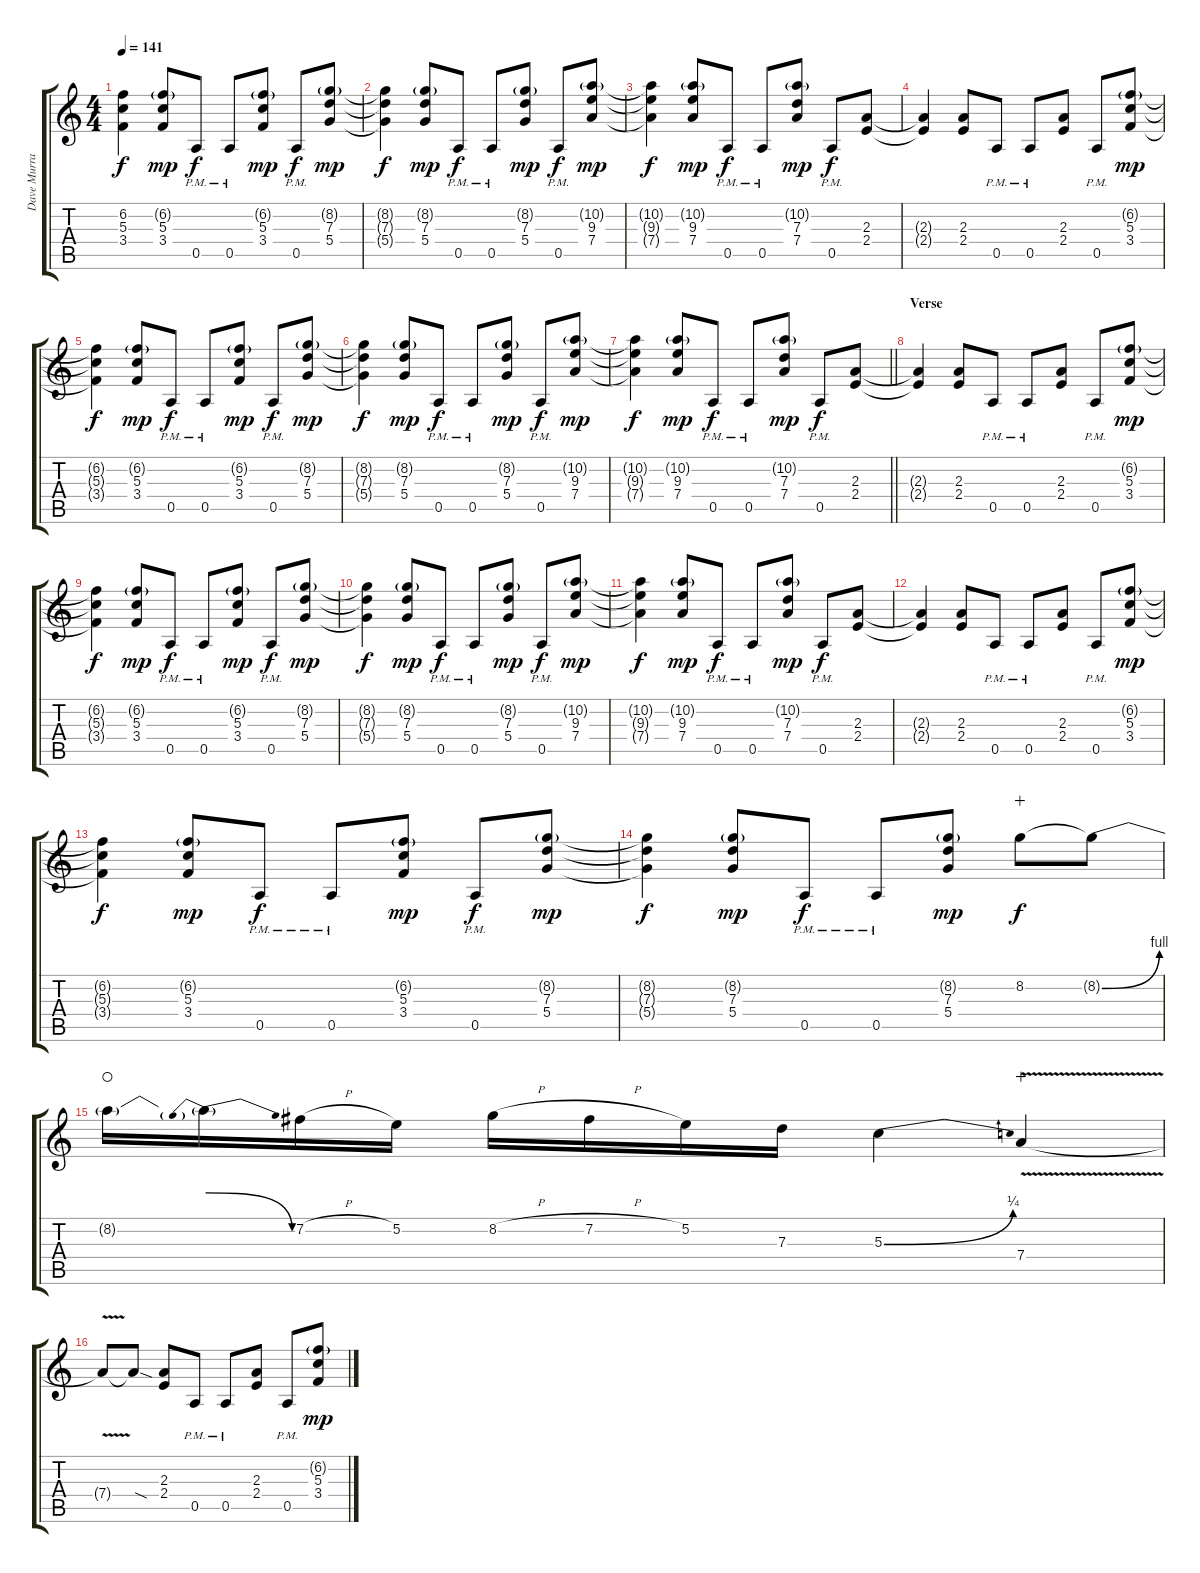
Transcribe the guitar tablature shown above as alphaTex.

\track ("Dave Murray" "Dave Murra") {instrument overdrivenguitar}
\staff {score tabs}
\tuning (E4 B3 G3 D3 A2 E2) {hide}
\ts (4 4)
\tempo 141
\clef g2
\ks c
(6.2{t} 5.3{t} 3.4{t}).4{dy f} (6.2{g} 5.3 3.4).8{dy mp} 0.5{pm}.8{dy f} 0.5{pm}.8 (6.2{g} 5.3 3.4).8{dy mp} 0.5{pm}.8{dy f} (8.2{g} 7.3 5.4).8{dy mp} |
(8.2{t} 7.3{t} 5.4{t}).4{dy f} (8.2{g} 7.3 5.4).8{dy mp} 0.5{pm}.8{dy f} 0.5{pm}.8 (8.2{g} 7.3 5.4).8{dy mp} 0.5{pm}.8{dy f} (10.2{g} 9.3 7.4).8{dy mp} |
(10.2{t} 9.3{t} 7.4{t}).4{dy f} (10.2{g} 9.3 7.4).8{dy mp} 0.5{pm}.8{dy f} 0.5{pm}.8 (10.2{g} 7.3 7.4).8{dy mp} 0.5{pm}.8{dy f} (2.3 2.4).8 |
(2.3{t} 2.4{t}).4 (2.3 2.4).8 0.5{pm}.8 0.5{pm}.8 (2.3 2.4).8 0.5{pm}.8 (6.2{g} 5.3 3.4).8{dy mp} |
(6.2{t} 5.3{t} 3.4{t}).4{dy f} (6.2{g} 5.3 3.4).8{dy mp} 0.5{pm}.8{dy f} 0.5{pm}.8 (6.2{g} 5.3 3.4).8{dy mp} 0.5{pm}.8{dy f} (8.2{g} 7.3 5.4).8{dy mp} |
(8.2{t} 7.3{t} 5.4{t}).4{dy f} (8.2{g} 7.3 5.4).8{dy mp} 0.5{pm}.8{dy f} 0.5{pm}.8 (8.2{g} 7.3 5.4).8{dy mp} 0.5{pm}.8{dy f} (10.2{g} 9.3 7.4).8{dy mp} |
\barLineRight lightlight
(10.2{t} 9.3{t} 7.4{t}).4{dy f} (10.2{g} 9.3 7.4).8{dy mp} 0.5{pm}.8{dy f} 0.5{pm}.8 (10.2{g} 7.3 7.4).8{dy mp} 0.5{pm}.8{dy f} (2.3 2.4).8 |
\section ("" "Verse")
(2.3{t} 2.4{t}).4 (2.3 2.4).8 0.5{pm}.8 0.5{pm}.8 (2.3 2.4).8 0.5{pm}.8 (6.2{g} 5.3 3.4).8{dy mp} |
(6.2{t} 5.3{t} 3.4{t}).4{dy f} (6.2{g} 5.3 3.4).8{dy mp} 0.5{pm}.8{dy f} 0.5{pm}.8 (6.2{g} 5.3 3.4).8{dy mp} 0.5{pm}.8{dy f} (8.2{g} 7.3 5.4).8{dy mp} |
(8.2{t} 7.3{t} 5.4{t}).4{dy f} (8.2{g} 7.3 5.4).8{dy mp} 0.5{pm}.8{dy f} 0.5{pm}.8 (8.2{g} 7.3 5.4).8{dy mp} 0.5{pm}.8{dy f} (10.2{g} 9.3 7.4).8{dy mp} |
(10.2{t} 9.3{t} 7.4{t}).4{dy f} (10.2{g} 9.3 7.4).8{dy mp} 0.5{pm}.8{dy f} 0.5{pm}.8 (10.2{g} 7.3 7.4).8{dy mp} 0.5{pm}.8{dy f} (2.3 2.4).8 |
(2.3{t} 2.4{t}).4 (2.3 2.4).8 0.5{pm}.8 0.5{pm}.8 (2.3 2.4).8 0.5{pm}.8 (6.2{g} 5.3 3.4).8{dy mp} |
(6.2{t} 5.3{t} 3.4{t}).4{dy f} (6.2{g} 5.3 3.4).8{dy mp} 0.5{pm}.8{dy f} 0.5{pm}.8 (6.2{g} 5.3 3.4).8{dy mp} 0.5{pm}.8{dy f} (8.2{g} 7.3 5.4).8{dy mp} |
(8.2{t} 7.3{t} 5.4{t}).4{dy f} (8.2{g} 7.3 5.4).8{dy mp} 0.5{pm}.8{dy f} 0.5{pm}.8 (8.2{g} 7.3 5.4).8{dy mp} 8.2.8{dy f wahc} 8.2{be (bend 0 0 60 4) t}.8 |
8.2{t}.16{waho} 8.2{be (prebendrelease 0 4 60 0) t}.16 7.2{h}.16 5.2.16 8.2{h}.16 7.2{h}.16 5.2.16 7.3.16 5.3{be (bend 0 0 60 1)}.4 7.4{v}.4{wahc} |
7.4{t}.8 7.4{sod t}.8 (2.3 2.4).8 0.5{pm}.8 0.5{pm}.8 (2.3 2.4).8 0.5{pm}.8 (6.2{g} 5.3 3.4).8{dy mp}
